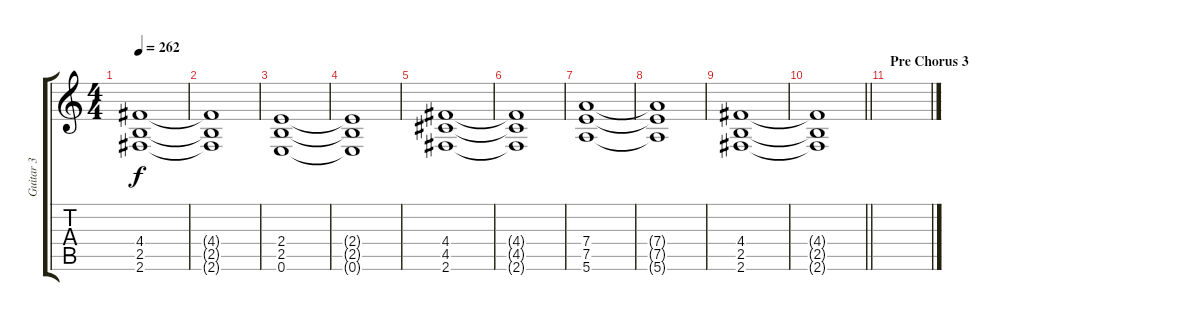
\track ("Guitar 3" "Guitar 3") {instrument distortionguitar}
\staff {score tabs}
\tuning (E4 B3 G3 D3 A2 E2) {hide}
\ts (4 4)
\tempo 262
\clef g2
\ks c
(4.4 2.5 2.6).1{dy f} |
(4.4{t} 2.5{t} 2.6{t}).1 |
(2.4 2.5 0.6).1 |
(2.4{t} 2.5{t} 0.6{t}).1 |
(4.4 4.5 2.6).1 |
(4.4{t} 4.5{t} 2.6{t}).1 |
(7.4 7.5 5.6).1 |
(7.4{t} 7.5{t} 5.6{t}).1 |
(4.4 2.5 2.6).1 |
\barLineRight lightlight
(4.4{t} 2.5{t} 2.6{t}).1 |
\section ("" "Pre Chorus 3")
